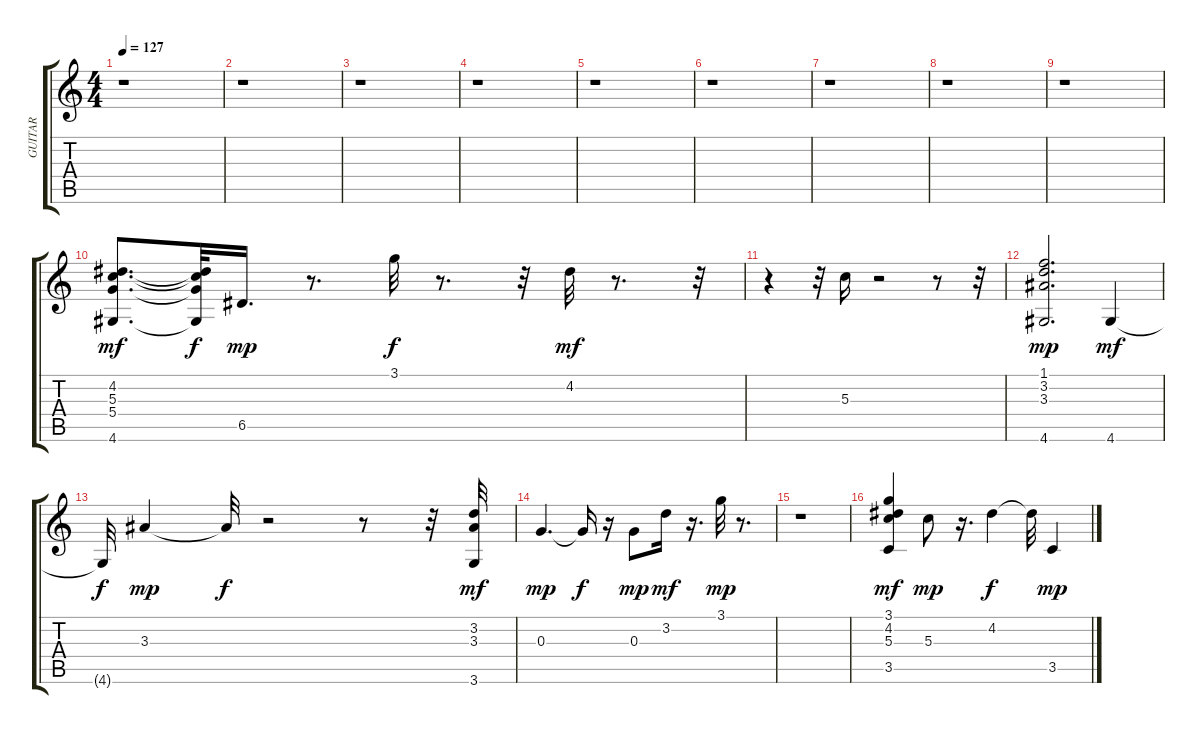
\track ("GUITAR" "GUITAR") {instrument electricguitarjazz}
\staff {score tabs}
\tuning (E4 B3 G3 D3 A2 E2) {hide}
\ts (4 4)
\tempo 127
\clef g2
\ks c
r.1{dy f} |
r.1 |
r.1 |
r.1 |
r.1 |
r.1 |
r.1 |
r.1 |
r.1 |
(4.2 5.3 5.4 4.6).8{d dy mf} (4.2{t} 5.3{t} 5.4{t} 4.6{t}).32{dy f} 6.5.16{d dy mp} r.8{d} 3.1.32{dy f} r.8{d} r.32 4.2.32{dy mf} r.8{d} r.32 |
r.4 r.32 5.3.16 r.2 r.8 r.32 |
(1.1 3.2 3.3 4.6).2{d dy mp} 4.6.4{dy mf} |
4.6{t}.32{dy f} 3.3.4{dy mp} 3.3{t}.32{dy f} r.2 r.8 r.32 (3.2 3.3 3.6).32{dy mf} |
0.3.4{d dy mp} 0.3{t}.16{dy f} r.16 0.3.8{dy mp} 3.2.16{dy mf} r.16{d} 3.1.32{dy mp} r.8{d} |
r.1 |
(3.1 4.2 5.3 3.5).4{dy mf} 5.3.8{dy mp} r.16{d} 4.2.4{dy f} 4.2{t}.32 3.5.4{dy mp}
